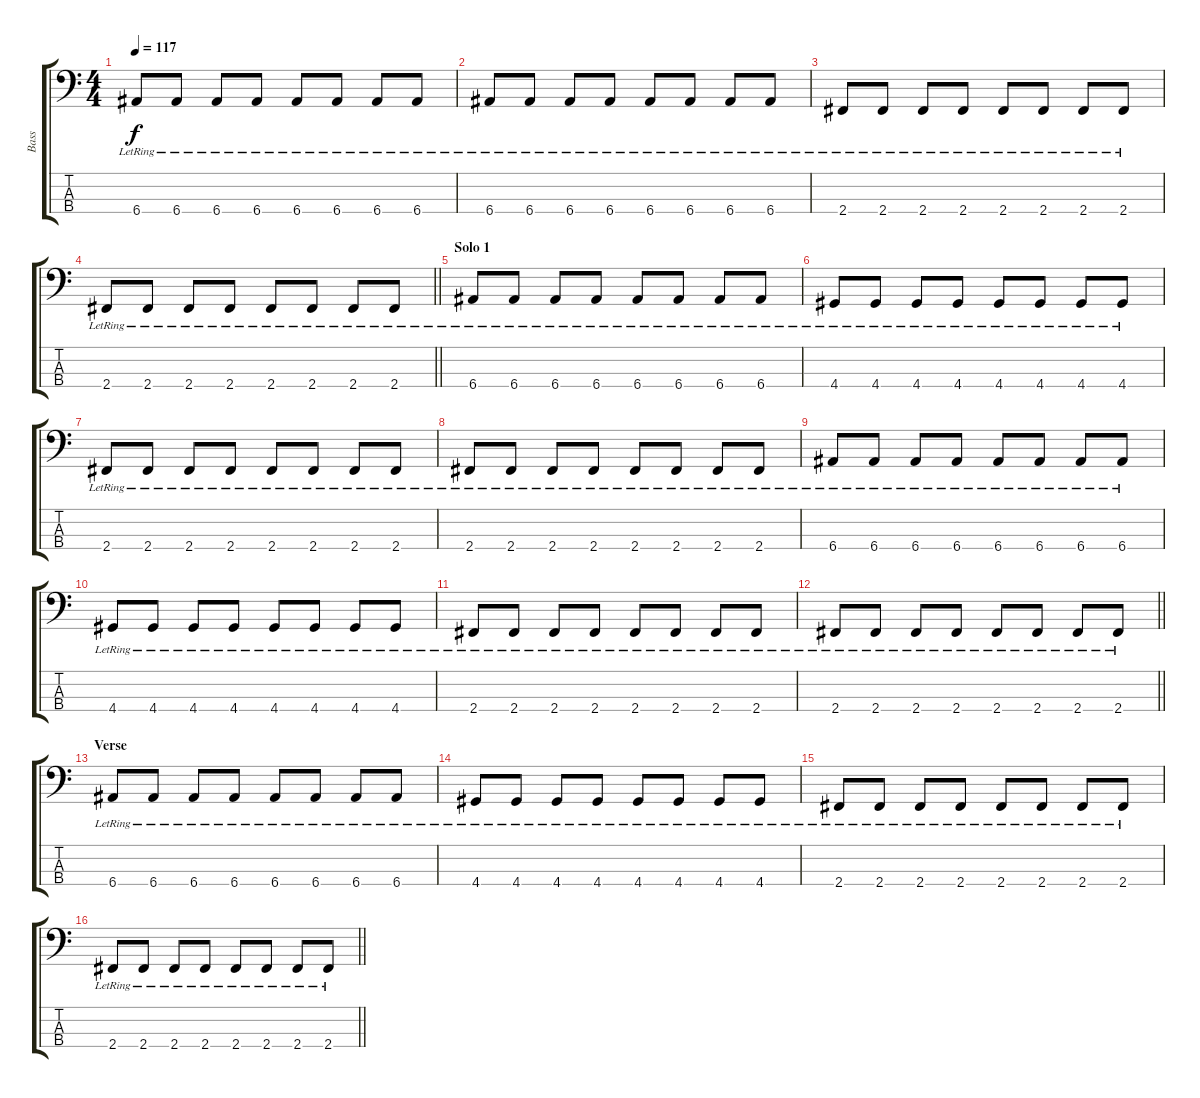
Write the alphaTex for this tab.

\track ("Bass" "Bass") {instrument electricbassfinger}
\staff {score tabs}
\tuning (G2 D2 A1 E1) {hide}
\ts (4 4)
\tempo 117
\clef f4
\ks c
6.4{lr}.8{dy f} 6.4{lr}.8 6.4{lr}.8 6.4{lr}.8 6.4{lr}.8 6.4{lr}.8 6.4{lr}.8 6.4{lr}.8 |
6.4{lr}.8 6.4{lr}.8 6.4{lr}.8 6.4{lr}.8 6.4{lr}.8 6.4{lr}.8 6.4{lr}.8 6.4{lr}.8 |
2.4{lr}.8 2.4{lr}.8 2.4{lr}.8 2.4{lr}.8 2.4{lr}.8 2.4{lr}.8 2.4{lr}.8 2.4{lr}.8 |
\barLineRight lightlight
2.4{lr}.8 2.4{lr}.8 2.4{lr}.8 2.4{lr}.8 2.4{lr}.8 2.4{lr}.8 2.4{lr}.8 2.4{lr}.8 |
\section ("" "Solo 1")
6.4{lr}.8 6.4{lr}.8 6.4{lr}.8 6.4{lr}.8 6.4{lr}.8 6.4{lr}.8 6.4{lr}.8 6.4{lr}.8 |
4.4{lr}.8 4.4{lr}.8 4.4{lr}.8 4.4{lr}.8 4.4{lr}.8 4.4{lr}.8 4.4{lr}.8 4.4{lr}.8 |
2.4{lr}.8 2.4{lr}.8 2.4{lr}.8 2.4{lr}.8 2.4{lr}.8 2.4{lr}.8 2.4{lr}.8 2.4{lr}.8 |
2.4{lr}.8 2.4{lr}.8 2.4{lr}.8 2.4{lr}.8 2.4{lr}.8 2.4{lr}.8 2.4{lr}.8 2.4{lr}.8 |
6.4{lr}.8 6.4{lr}.8 6.4{lr}.8 6.4{lr}.8 6.4{lr}.8 6.4{lr}.8 6.4{lr}.8 6.4{lr}.8 |
4.4{lr}.8 4.4{lr}.8 4.4{lr}.8 4.4{lr}.8 4.4{lr}.8 4.4{lr}.8 4.4{lr}.8 4.4{lr}.8 |
2.4{lr}.8 2.4{lr}.8 2.4{lr}.8 2.4{lr}.8 2.4{lr}.8 2.4{lr}.8 2.4{lr}.8 2.4{lr}.8 |
\barLineRight lightlight
2.4{lr}.8 2.4{lr}.8 2.4{lr}.8 2.4{lr}.8 2.4{lr}.8 2.4{lr}.8 2.4{lr}.8 2.4{lr}.8 |
\section ("" "Verse")
6.4{lr}.8 6.4{lr}.8 6.4{lr}.8 6.4{lr}.8 6.4{lr}.8 6.4{lr}.8 6.4{lr}.8 6.4{lr}.8 |
4.4{lr}.8 4.4{lr}.8 4.4{lr}.8 4.4{lr}.8 4.4{lr}.8 4.4{lr}.8 4.4{lr}.8 4.4{lr}.8 |
2.4{lr}.8 2.4{lr}.8 2.4{lr}.8 2.4{lr}.8 2.4{lr}.8 2.4{lr}.8 2.4{lr}.8 2.4{lr}.8 |
\barLineRight lightlight
2.4{lr}.8 2.4{lr}.8 2.4{lr}.8 2.4{lr}.8 2.4{lr}.8 2.4{lr}.8 2.4{lr}.8 2.4{lr}.8
